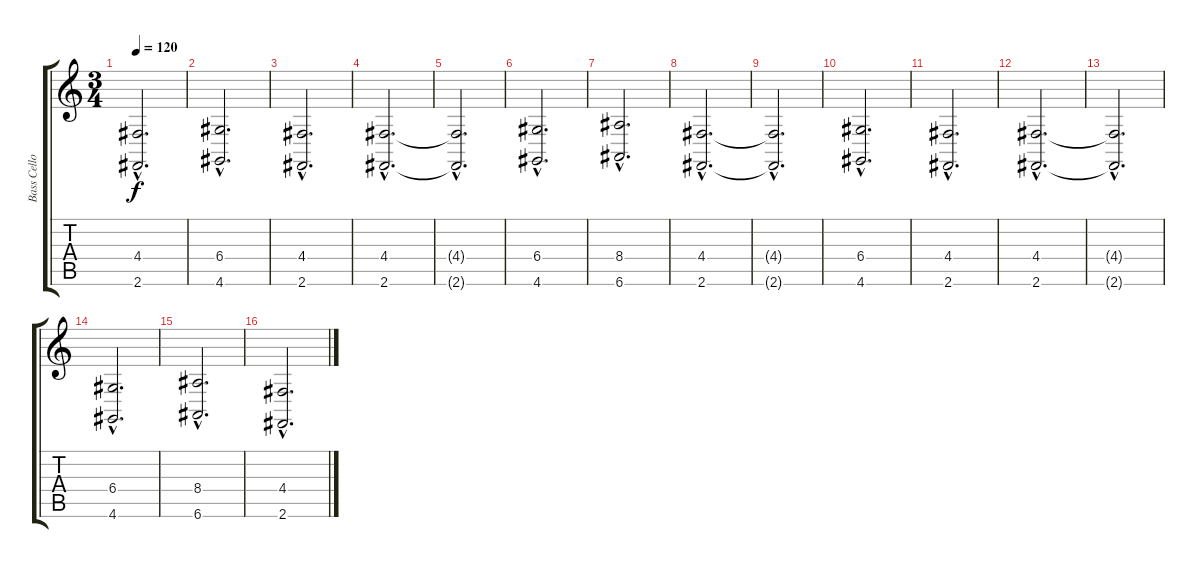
\track ("Bass Cello" "Bass Cello") {instrument cello}
\staff {score tabs}
\tuning (E4 B3 G3 D3 A2 E2) {hide}
\ts (3 4)
\tempo 120
\clef g2
\ks c
(4.4{hac t} 2.6{hac t}).2{d dy f} |
(6.4{hac} 4.6{hac}).2{d} |
(4.4{hac} 2.6{hac}).2{d} |
(4.4{hac} 2.6{hac}).2{d} |
(4.4{hac t} 2.6{hac t}).2{d} |
(6.4{hac} 4.6{hac}).2{d} |
(8.4{hac} 6.6{hac}).2{d} |
(4.4{hac} 2.6{hac}).2{d} |
(4.4{hac t} 2.6{hac t}).2{d} |
(6.4{hac} 4.6{hac}).2{d} |
(4.4{hac} 2.6{hac}).2{d} |
(4.4{hac} 2.6{hac}).2{d} |
(4.4{hac t} 2.6{hac t}).2{d} |
(6.4{hac} 4.6{hac}).2{d} |
(8.4{hac} 6.6{hac}).2{d} |
(4.4{hac} 2.6{hac}).2{d}
